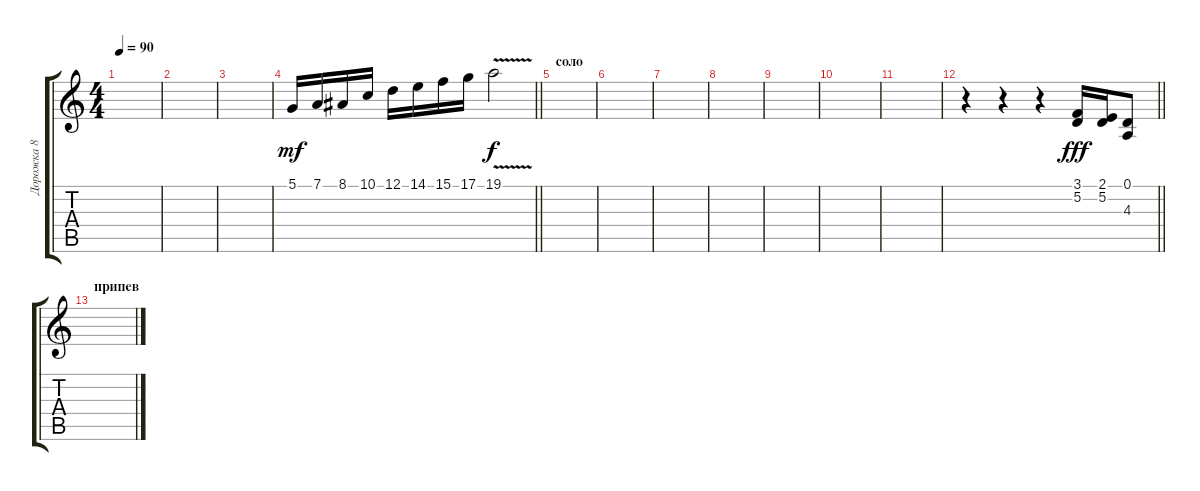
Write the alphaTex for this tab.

\track ("Дорожка 8" "Дорожка 8") {instrument musicbox}
\staff {score tabs}
\tuning (D4 A3 F3 C3 G2 D2) {hide}
\ts (4 4)
\tempo 90
\clef g2
\ks c
|
|
|
\barLineRight lightlight
5.1.16{dy mf volume 8} 7.1.16 8.1.16 10.1.16 12.1.16 14.1.16 15.1.16 17.1.16 19.1{v}.2{dy f} |
\section ("" "соло")
|
|
|
|
|
|
|
\barLineRight lightlight
r.4 r.4 r.4 (3.1 5.2).16{dy fff volume 9} (2.1 5.2).16 (0.1 4.3).8 |
\section ("" "припев")
